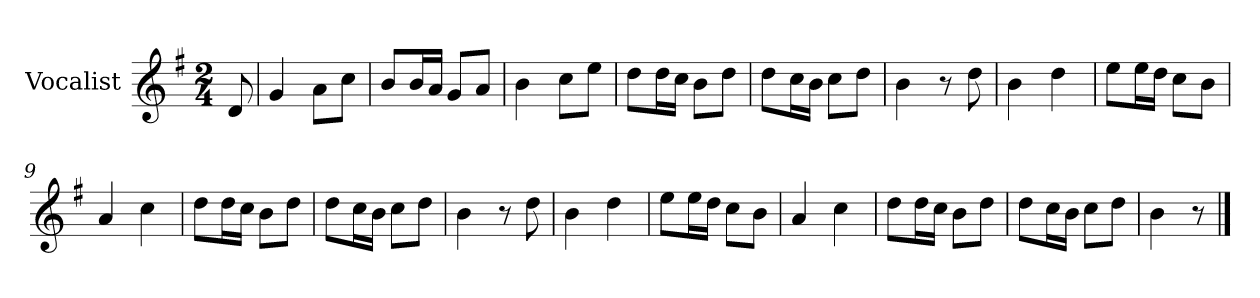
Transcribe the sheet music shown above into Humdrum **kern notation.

**kern
*part1
*staff1
*I"Vocalist
*k[f#]
*G:
*M2/4
=
8d
=1
4g
8aL
8ccJ
=2
8bL
16bL
16aJJ
8gL
8aJ
=3
4b
8ccL
8eeJ
=4
8ddL
16ddL
16ccJJ
8bL
8ddJ
=5
8ddL
16ccL
16bJJ
8ccL
8ddJ
=6
4b
8r
8dd
=7
4b
4dd
=8
8eeL
16eeL
16ddJJ
8ccL
8bJ
=9
4a
4cc
=10
8ddL
16ddL
16ccJJ
8bL
8ddJ
=11
8ddL
16ccL
16bJJ
8ccL
8ddJ
=12
4b
8r
8dd
=13
4b
4dd
=14
8eeL
16eeL
16ddJJ
8ccL
8bJ
=15
4a
4cc
=16
8ddL
16ddL
16ccJJ
8bL
8ddJ
=17
8ddL
16ccL
16bJJ
8ccL
8ddJ
=18
4b
8r
==
*-
